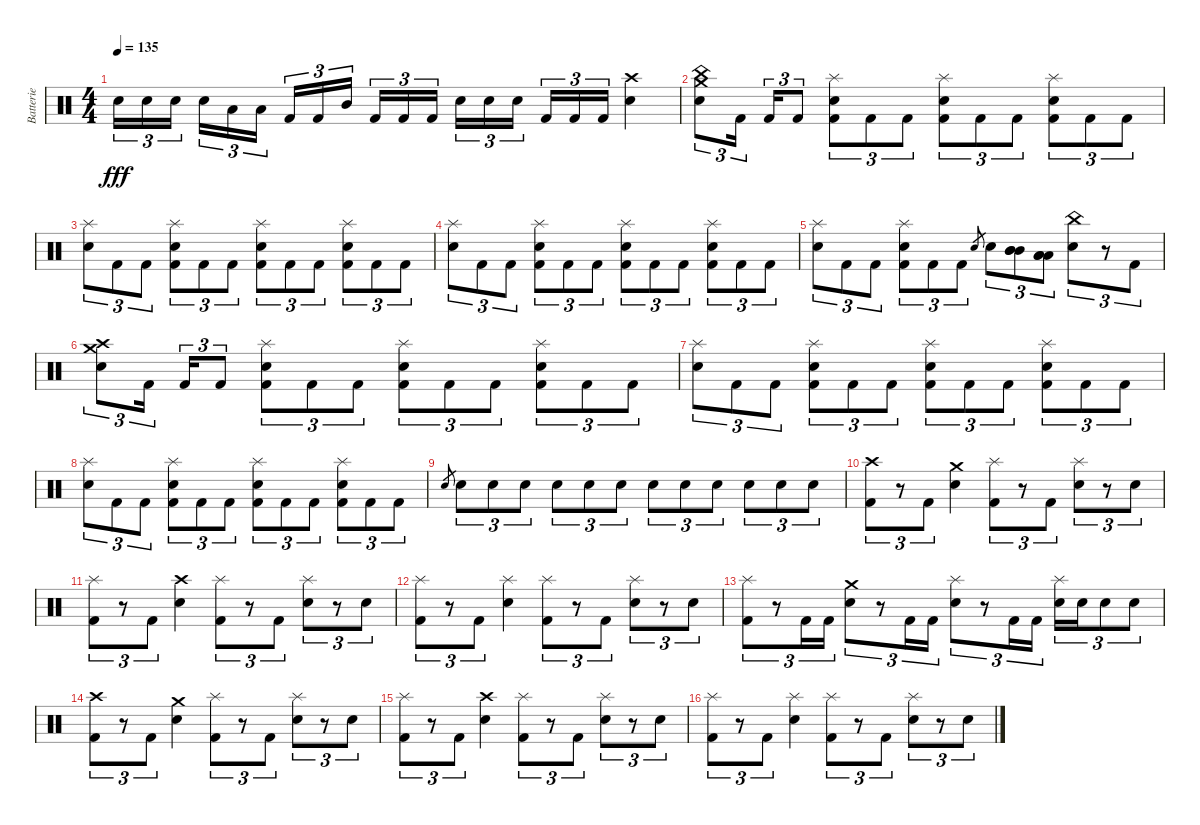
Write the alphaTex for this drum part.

\track ("Batterie" "Batterie") {instrument percussion}
\staff {score}
\articulation defaults
\ts (4 4)
\tempo 135
\clef neutral
\ks c "Electric Snare (hit)".16{tu (3 2) dy fff} "Electric Snare (hit)".16{tu (3 2)} "Electric Snare (hit)".16{tu (3 2) beam splitsecondary} "Electric Snare (hit)".16{tu (3 2)} "Low Tom (hit)".16{tu (3 2)} "Low Tom (hit)".16{tu (3 2)} "Kick (hit) 2".16{tu (3 2)} "Kick (hit) 2".16{tu (3 2)} "Mid Tom (hit)".16{tu (3 2) beam splitsecondary} "Kick (hit) 2".16{tu (3 2)} "Kick (hit) 2".16{tu (3 2)} "Kick (hit) 2".16{tu (3 2)} "Electric Snare (hit)".16{tu (3 2)} "Electric Snare (hit)".16{tu (3 2)} "Electric Snare (hit)".16{tu (3 2) beam splitsecondary} "Kick (hit) 2".16{tu (3 2)} "Kick (hit) 2".16{tu (3 2)} "Kick (hit) 2".16{tu (3 2)}
("Crash high (hit)" "Electric Snare (hit)").4 |
("Crash medium (hit)" "China (hit)" "Electric Snare (hit)").8{tu (3 2)} "Kick (hit) 2".16{tu (3 2) beam splitsecondary} "Kick (hit) 2".16{tu (3 2)} "Kick (hit) 2".8{tu (3 2)} ("Splash (hit)" "Electric Snare (hit)" "Kick (hit) 2").8{tu (3 2)} "Kick (hit) 2".8{tu (3 2)} "Kick (hit) 2".8{tu (3 2)} ("Splash (hit)" "Electric Snare (hit)" "Kick (hit) 2").8{tu (3 2)} "Kick (hit) 2".8{tu (3 2)} "Kick (hit) 2".8{tu (3 2)} ("Splash (hit)" "Electric Snare (hit)" "Kick (hit) 2").8{tu (3 2)} "Kick (hit) 2".8{tu (3 2)} "Kick (hit) 2".8{tu (3 2)} |
("Splash (hit)" "Electric Snare (hit)").8{tu (3 2)} "Kick (hit) 2".8{tu (3 2)} "Kick (hit) 2".8{tu (3 2)} ("Splash (hit)" "Electric Snare (hit)" "Kick (hit) 2").8{tu (3 2)} "Kick (hit) 2".8{tu (3 2)} "Kick (hit) 2".8{tu (3 2)} ("Splash (hit)" "Electric Snare (hit)" "Kick (hit) 2").8{tu (3 2)} "Kick (hit) 2".8{tu (3 2)} "Kick (hit) 2".8{tu (3 2)} ("Splash (hit)" "Electric Snare (hit)" "Kick (hit) 2").8{tu (3 2)} "Kick (hit) 2".8{tu (3 2)} "Kick (hit) 2".8{tu (3 2)} |
("Splash (hit)" "Electric Snare (hit)").8{tu (3 2)} "Kick (hit) 2".8{tu (3 2)} "Kick (hit) 2".8{tu (3 2)} ("Splash (hit)" "Electric Snare (hit)" "Kick (hit) 2").8{tu (3 2)} "Kick (hit) 2".8{tu (3 2)} "Kick (hit) 2".8{tu (3 2)} ("Splash (hit)" "Electric Snare (hit)" "Kick (hit) 2").8{tu (3 2)} "Kick (hit) 2".8{tu (3 2)} "Kick (hit) 2".8{tu (3 2)} ("Splash (hit)" "Electric Snare (hit)" "Kick (hit) 2").8{tu (3 2)} "Kick (hit) 2".8{tu (3 2)} "Kick (hit) 2".8{tu (3 2)} |
("Splash (hit)" "Electric Snare (hit)").8{tu (3 2)} "Kick (hit) 2".8{tu (3 2)} "Kick (hit) 2".8{tu (3 2)} ("Splash (hit)" "Electric Snare (hit)" "Kick (hit) 2").8{tu (3 2)} "Kick (hit) 2".8{tu (3 2)} "Kick (hit) 2".8{tu (3 2)} "Electric Snare (hit)".8{gr} "Electric Snare (hit)".8{tu (3 2)} ("Mid Tom (hit)" "Mid Tom (hit)" "Mid Tom (hit)").8{tu (3 2)} ("Low Tom (hit)" "Low Tom (hit)" "Low Tom (hit)").8{tu (3 2)} ("China (hit)" "Electric Snare (hit)").8{tu (3 2)} r.8{tu (3 2)} "Kick (hit) 2".8{tu (3 2)} |
("Crash medium (hit)" "Crash high (hit)" "Electric Snare (hit)").8{tu (3 2)} "Kick (hit) 2".16{tu (3 2) beam splitsecondary} "Kick (hit) 2".16{tu (3 2)} "Kick (hit) 2".8{tu (3 2)} ("Splash (hit)" "Electric Snare (hit)" "Kick (hit) 2").8{tu (3 2)} "Kick (hit) 2".8{tu (3 2)} "Kick (hit) 2".8{tu (3 2)} ("Splash (hit)" "Electric Snare (hit)" "Kick (hit) 2").8{tu (3 2)} "Kick (hit) 2".8{tu (3 2)} "Kick (hit) 2".8{tu (3 2)} ("Splash (hit)" "Electric Snare (hit)" "Kick (hit) 2").8{tu (3 2)} "Kick (hit) 2".8{tu (3 2)} "Kick (hit) 2".8{tu (3 2)} |
("Splash (hit)" "Electric Snare (hit)").8{tu (3 2)} "Kick (hit) 2".8{tu (3 2)} "Kick (hit) 2".8{tu (3 2)} ("Splash (hit)" "Electric Snare (hit)" "Kick (hit) 2").8{tu (3 2)} "Kick (hit) 2".8{tu (3 2)} "Kick (hit) 2".8{tu (3 2)} ("Splash (hit)" "Electric Snare (hit)" "Kick (hit) 2").8{tu (3 2)} "Kick (hit) 2".8{tu (3 2)} "Kick (hit) 2".8{tu (3 2)} ("Splash (hit)" "Electric Snare (hit)" "Kick (hit) 2").8{tu (3 2)} "Kick (hit) 2".8{tu (3 2)} "Kick (hit) 2".8{tu (3 2)} |
("Splash (hit)" "Electric Snare (hit)").8{tu (3 2)} "Kick (hit) 2".8{tu (3 2)} "Kick (hit) 2".8{tu (3 2)} ("Splash (hit)" "Electric Snare (hit)" "Kick (hit) 2").8{tu (3 2)} "Kick (hit) 2".8{tu (3 2)} "Kick (hit) 2".8{tu (3 2)} ("Splash (hit)" "Electric Snare (hit)" "Kick (hit) 2").8{tu (3 2)} "Kick (hit) 2".8{tu (3 2)} "Kick (hit) 2".8{tu (3 2)} ("Splash (hit)" "Electric Snare (hit)" "Kick (hit) 2").8{tu (3 2)} "Kick (hit) 2".8{tu (3 2)} "Kick (hit) 2".8{tu (3 2)} |
"Electric Snare (hit)".8{gr} "Electric Snare (hit)".8{tu (3 2)} "Electric Snare (hit)".8{tu (3 2)} "Electric Snare (hit)".8{tu (3 2)} "Electric Snare (hit)".8{tu (3 2)} "Electric Snare (hit)".8{tu (3 2)} "Electric Snare (hit)".8{tu (3 2)} "Electric Snare (hit)".8{tu (3 2)} "Electric Snare (hit)".8{tu (3 2)} "Electric Snare (hit)".8{tu (3 2)} "Electric Snare (hit)".8{tu (3 2)} "Electric Snare (hit)".8{tu (3 2)} "Electric Snare (hit)".8{tu (3 2)} |
("Crash high (hit)" "Kick (hit) 2").8{tu (3 2)} r.8{tu (3 2)} "Kick (hit) 2".8{tu (3 2)} ("Crash medium (hit)" "Electric Snare (hit)").4 ("Splash (hit)" "Kick (hit) 2").8{tu (3 2)} r.8{tu (3 2)} "Kick (hit) 2".8{tu (3 2)} ("Splash (hit)" "Electric Snare (hit)").8{tu (3 2)} r.8{tu (3 2)} "Electric Snare (hit)".8{tu (3 2)} |
("Splash (hit)" "Kick (hit) 2").8{tu (3 2)} r.8{tu (3 2)} "Kick (hit) 2".8{tu (3 2)} ("Crash high (hit)" "Electric Snare (hit)").4 ("Splash (hit)" "Kick (hit) 2").8{tu (3 2)} r.8{tu (3 2)} "Kick (hit) 2".8{tu (3 2)} ("Splash (hit)" "Electric Snare (hit)").8{tu (3 2)} r.8{tu (3 2)} "Electric Snare (hit)".8{tu (3 2)} |
("Splash (hit)" "Kick (hit) 2").8{tu (3 2)} r.8{tu (3 2)} "Kick (hit) 2".8{tu (3 2)} ("Splash (hit)" "Electric Snare (hit)").4 ("Splash (hit)" "Kick (hit) 2").8{tu (3 2)} r.8{tu (3 2)} "Kick (hit) 2".8{tu (3 2)} ("Splash (hit)" "Electric Snare (hit)").8{tu (3 2)} r.8{tu (3 2)} "Electric Snare (hit)".8{tu (3 2)} |
("Splash (hit)" "Kick (hit) 2").8{tu (3 2)} r.8{tu (3 2)} "Kick (hit) 2".16{tu (3 2)} "Kick (hit) 2".16{tu (3 2)} ("Crash medium (hit)" "Electric Snare (hit)").8{tu (3 2)} r.8{tu (3 2)} "Kick (hit) 2".16{tu (3 2)} "Kick (hit) 2".16{tu (3 2)} ("Splash (hit)" "Electric Snare (hit)").8{tu (3 2)} r.8{tu (3 2)} "Kick (hit) 2".16{tu (3 2)} "Kick (hit) 2".16{tu (3 2)} ("Splash (hit)" "Electric Snare (hit)").16{tu (3 2)} "Electric Snare (hit)".16{tu (3 2)} "Electric Snare (hit)".8{tu (3 2)} "Electric Snare (hit)".8{tu (3 2)} |
("Crash high (hit)" "Kick (hit) 2").8{tu (3 2)} r.8{tu (3 2)} "Kick (hit) 2".8{tu (3 2)} ("Crash medium (hit)" "Electric Snare (hit)").4 ("Splash (hit)" "Kick (hit) 2").8{tu (3 2)} r.8{tu (3 2)} "Kick (hit) 2".8{tu (3 2)} ("Splash (hit)" "Electric Snare (hit)").8{tu (3 2)} r.8{tu (3 2)} "Electric Snare (hit)".8{tu (3 2)} |
("Splash (hit)" "Kick (hit) 2").8{tu (3 2)} r.8{tu (3 2)} "Kick (hit) 2".8{tu (3 2)} ("Crash high (hit)" "Electric Snare (hit)").4 ("Splash (hit)" "Kick (hit) 2").8{tu (3 2)} r.8{tu (3 2)} "Kick (hit) 2".8{tu (3 2)} ("Splash (hit)" "Electric Snare (hit)").8{tu (3 2)} r.8{tu (3 2)} "Electric Snare (hit)".8{tu (3 2)} |
("Splash (hit)" "Kick (hit) 2").8{tu (3 2)} r.8{tu (3 2)} "Kick (hit) 2".8{tu (3 2)} ("Splash (hit)" "Electric Snare (hit)").4 ("Splash (hit)" "Kick (hit) 2").8{tu (3 2)} r.8{tu (3 2)} "Kick (hit) 2".8{tu (3 2)} ("Splash (hit)" "Electric Snare (hit)").8{tu (3 2)} r.8{tu (3 2)} "Electric Snare (hit)".8{tu (3 2)}
